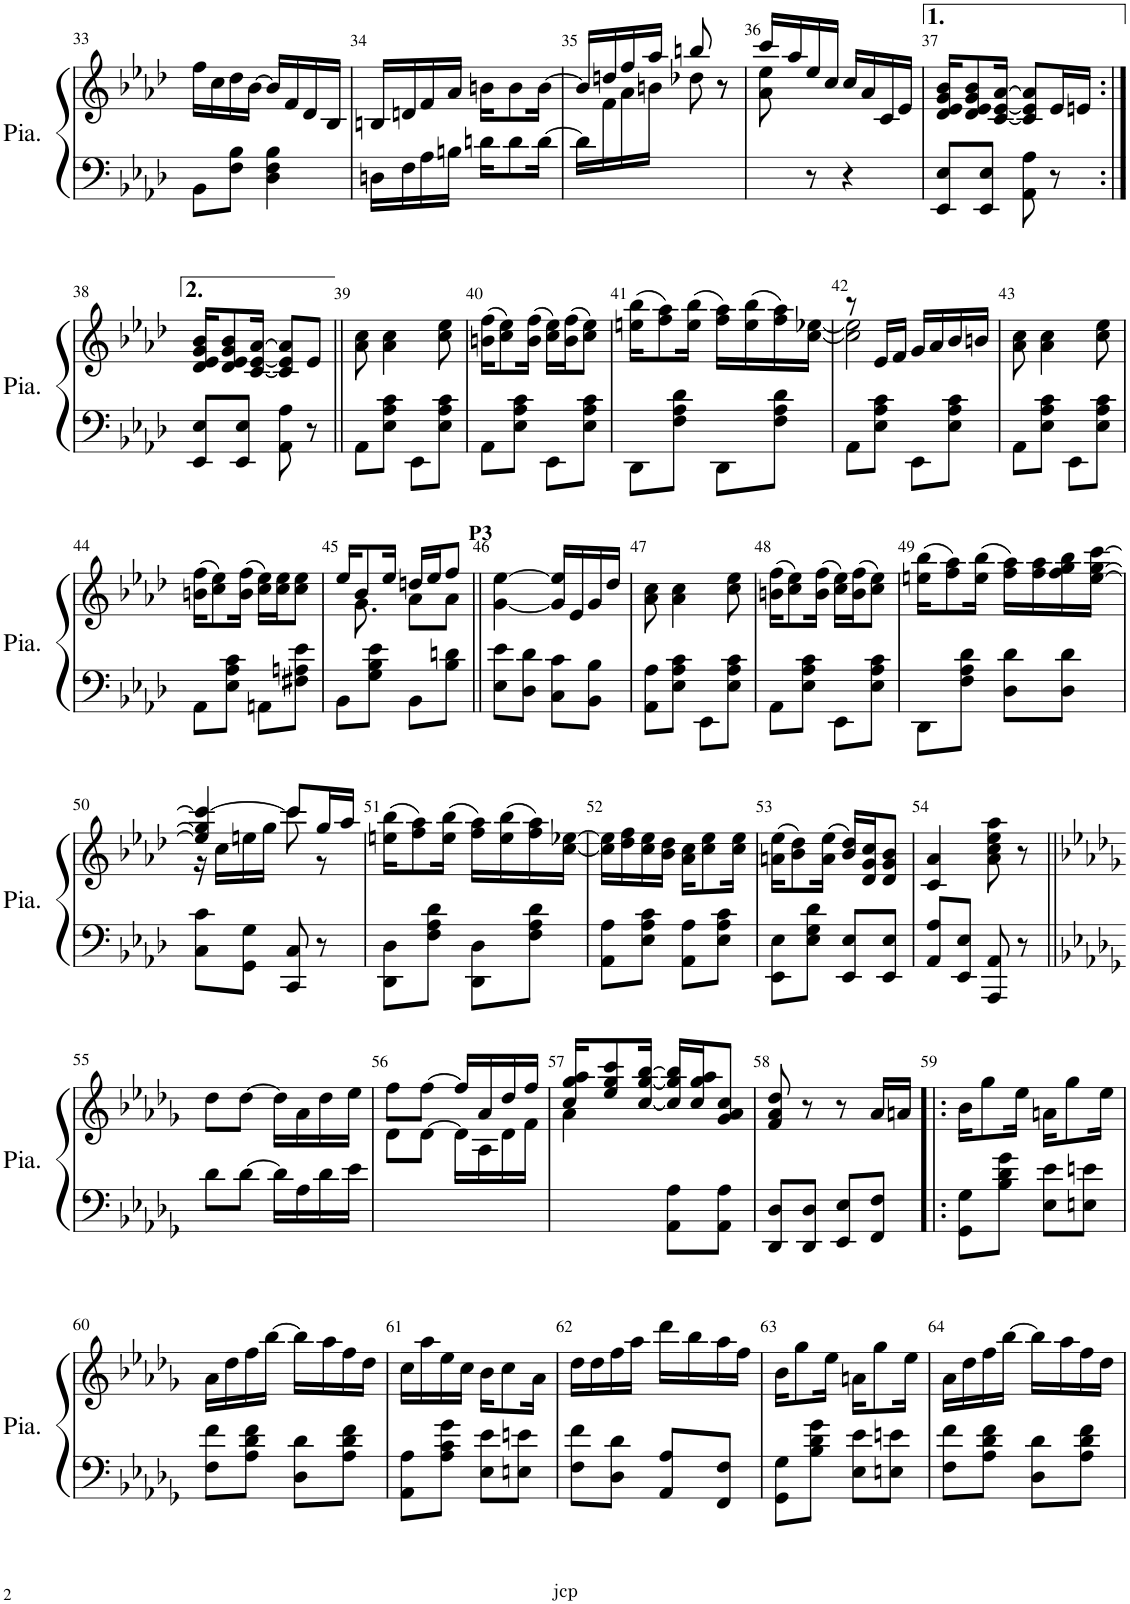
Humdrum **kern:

**kern	**kern
*part1	*part1
*staff2	*staff1
*I"Piano	*
*I'Pia.	*
!!LO:PB:g=z
*clefF4	*clefG2
*k[b-e-a-d-]	*k[b-e-a-d-]
*M2/4	*M2/4
=33	=33
8BB-\L	16ff\LL
.	16cc\
8F\ 8B-\J	16dd-\
.	[16b-\JJ
4D-\ 4F\ 4B-\	16b-/LL]
.	16f/
.	16d-/
.	16B-/JJ
=34	=34
16Dn\LL	16Bn/LL
16F\	16dn/
16A-\	16f/
16Bn\JJ	16a-/JJ
16dn\KL	16bn\KL
8d\	8b\
[16d\Jk	[16b\Jk
=35	=35
*	*^
16d\LL]	16b/LL]	16ryy
16ryy	16ddn/	16f\
.	16ff/	16a-\
.	16aa-/JJ	16bn\JJ
.	8bbn/	8dd-X\
8r	8r	8ryy
=36	=36	=36
8ryy	16ccc/LL	8a-\ 8ee-\
.	16aa-/	.
8r	16ee-/	4.ryy
.	16cc/JJ	.
4r	16cc/LL	.
.	16a-/	.
.	16c/	.
.	16e-/JJ	.
*	*v	*v
=37	=37
8EE-/ 8E-/L	16d-/ 16e-/ 16g/ 16b-/KL
.	8d-/ 8e-/ 8g/ 8b-/
8EE-/ 8E-/J	.
.	[16c/ [16e-/ [16a-/Jk
8AA-\ 8A-\	8c/] 8e-/] 8a-/]L
8r	16e-/L
.	16en/JJ
!!LO:LB:g=z
=38:|!	=38:|!
8EE-/ 8E-/L	16d-/ 16e-/ 16g/ 16b-/KL
.	8d-/ 8e-/ 8g/ 8b-/
8EE-/ 8E-/J	.
.	[16c/ [16e-/ [16a-/Jk
8AA-\ 8A-\	8c/] 8e-/] 8a-/]L
8r	8e-/J
=39||	=39||
8AA-\L	8a-\ 8cc\
8E-\ 8A-\ 8c\J	4a-\ 4cc\
8EE-\L	.
8E-\ 8A-\ 8c\J	8cc\ 8ee-\
=40	=40
8AA-\L	(16bn\ 16ff\KL
.	8cc\ 8ee-\)
8E-\ 8A-\ 8c\J	.
.	(16b\ 16ff\Jk
8EE-\L	16cc\ 16ee-\LL)
.	(16b\ 16ff\J
8E-\ 8A-\ 8c\J	8cc\ 8ee-\J)
=41	=41
8DD-\L	(16een\ 16bb-\KL
.	8ff\ 8aa-\)
8F\ 8A-\ 8d-\J	.
.	(16ee\ 16bb-\Jk
8DD-\L	16ff\ 16aa-\LL)
.	(16ee\ 16bb-\
8F\ 8A-\ 8d-\J	16ff\ 16aa-\)
.	[16cc\ [16ee-X\JJ
=42	=42
*	*^
8AA-\L	8r	2cc\] 2ee-\]
8E-\ 8A-\ 8c\J	16e-/LL	.
.	16f/JJ	.
8EE-\L	16g/LL	.
.	16a-/	.
8E-\ 8A-\ 8c\J	16b-/	.
.	16bn/JJ	.
*	*v	*v
=43	=43
8AA-\L	8a-\ 8cc\
8E-\ 8A-\ 8c\J	4a-\ 4cc\
8EE-\L	.
8E-\ 8A-\ 8c\J	8cc\ 8ee-\
!!LO:LB:g=z
=44	=44
8AA-\L	(16bn\ 16ff\KL
.	8cc\ 8ee-\)
8E-\ 8A-\ 8c\J	.
.	(16b\ 16ff\Jk
8AAn\L	16cc\ 16ee-\LL)
.	16cc\ 16ee-\J
8F#X\ 8An\ 8e-\J	8cc\ 8ee-\J
=45	=45
*	*^
8BB-\L	16ee-/KL	16ryy
.	8b-/	8.g\
8G\ 8B-\ 8e-\J	.	.
.	16ee-/Jk	.
8BB-\L	16ddn/LL	8a-\L
.	16ee-/J	.
8B-\ 8dn\J	8ff/J	8a-\J
=46||	=46||	=46||
!	!LO:TX:a:B:t=P3	!
*	*v	*v
8E-\ 8e-\L	[4g\ [4ee-\
8D-\ 8d-\J	.
8C\ 8c\L	16g/] 16ee-/]LL
.	16e-/
8BB-\ 8B-\J	16g/
.	16dd-/JJ
=47	=47
8AA-\ 8A-\L	8a-\ 8cc\
8E-\ 8A-\ 8c\J	4a-\ 4cc\
8EE-\L	.
8E-\ 8A-\ 8c\J	8cc\ 8ee-\
=48	=48
8AA-\L	(16bn\ 16ff\KL
.	8cc\ 8ee-\)
8E-\ 8A-\ 8c\J	.
.	(16b\ 16ff\Jk
8EE-\L	16cc\ 16ee-\LL)
.	(16b\ 16ff\J
8E-\ 8A-\ 8c\J	8cc\ 8ee-\J)
=49	=49
8DD-\L	(16een\ 16bb-\KL
.	8ff\ 8aa-\)
8F\ 8A-\ 8d-\J	.
.	(16ee\ 16bb-\Jk
8D-\ 8d-\L	16ff\ 16aa-\LL)
.	16ff\ 16aa-\
8D-\ 8d-\J	16ff\ 16gg\ 16bb-\
.	[16ee\ [16gg\ [16ccc\JJ
!!LO:LB:g=z
=50	=50
*	*^
8C\ 8c\L	4ee/] 4gg/] 4ccc/_	16r
.	.	16cc\LL
8GG\ 8G\J	.	16een\
.	.	16gg\JJ
8CC/ 8C/	8ccc/L]	8ccc\
8r	16gg/L	8r
.	16aa-/JJ	.
*	*v	*v
=51	=51
8DD-\ 8D-\L	(16een\ 16bb-\KL
.	8ff\ 8aa-\)
8F\ 8A-\ 8d-\J	.
.	(16ee\ 16bb-\Jk
8DD-\ 8D-\L	16ff\ 16aa-\LL)
.	(16ee\ 16bb-\
8F\ 8A-\ 8d-\J	16ff\ 16aa-\)
.	[16cc\ [16ee-X\JJ
=52	=52
8AA-\ 8A-\L	16cc\] 16ee-\]LL
.	16dd-\ 16ff\
8E-\ 8A-\ 8c\J	16cc\ 16ee-\
.	16b-\ 16dd-\JJ
8AA-\ 8A-\L	16a-\ 16cc\KL
.	8cc\ 8ee-\
8E-\ 8A-\ 8c\J	.
.	16cc\ 16ee-\Jk
=53	=53
8EE-\ 8E-\L	(16an\ 16ee-\KL
.	8b-\ 8dd-\)
8E-\ 8G\ 8d-\J	.
.	(16a\ 16ee-\Jk
8EE-/ 8E-/L	16b-/ 16dd-/LL)
.	16d-/ 16g/ 16cc/J
8EE-/ 8E-/J	8d-/ 8g/ 8b-/J
=54	=54
8AA-/ 8A-/L	4c/ 4a-/
8EE-/ 8E-/J	.
8AAA-/ 8AA-/	8a-\ 8cc\ 8ee-\ 8aa-\
8r	8r
!!LO:LB:g=z
=55||	=55||
*k[b-e-a-d-g-]	*k[b-e-a-d-g-]
8d-\L	8dd-\L
[8d-\J	[8dd-\J
16d-\LL]	16dd-\LL]
16A-\	16a-\
16d-\	16dd-\
16e-\JJ	16ee-\JJ
=56	=56
*	*^
2ryy	8ff\L	8d-\L
.	[8ff\J	[8d-\J
.	16ff/LL]	16d-\LL]
.	16a-/	16A-\
.	16dd-/	16d-\
.	16ff/JJ	16f\JJ
=57	=57	=57
4ryy	16cc/ 16gg-/ 16aa-/KL	4a-\
.	8ee-/ 8gg-/ 8ccc/	.
.	[16cc/ [16gg-/ [16bb-/Jk	.
8AA-\ 8A-\L	16cc/] 16gg-/] 16bb-/]LL	4ryy
.	16cc/ 16gg-/ 16aa-/J	.
8AA-\ 8A-\J	8g-/ 8a-/ 8cc/J	.
*	*v	*v
=58	=58
8DD-/ 8D-/L	8f/ 8a-/ 8dd-/
8DD-/ 8D-/J	8r
8EE-/ 8E-/L	8r
8FF/ 8F/J	16a-/LL
.	16an/JJ
=59!|:	=59!|:
8GG-\ 8G-\L	16b-\KL
.	8gg-\
8B-\ 8d-\ 8g-\J	.
.	16ee-\Jk
8E-\ 8e-\L	16an\KL
.	8gg-\
8En\ 8en\J	.
.	16ee-\Jk
!!LO:LB:g=z
=60	=60
8F\ 8f\L	16a-\LL
.	16dd-\
8A-\ 8d-\ 8f\J	16ff\
.	[16bb-\JJ
8D-\ 8d-\L	16bb-\LL]
.	16aa-\
8A-\ 8d-\ 8f\J	16ff\
.	16dd-\JJ
=61	=61
8AA-\ 8A-\L	16cc\LL
.	16aa-\
8A-\ 8c\ 8g-\J	16ee-\
.	16cc\JJ
8E-\ 8e-\L	16b-\KL
.	8cc\
8En\ 8en\J	.
.	16a-\Jk
=62	=62
8F\ 8f\L	16dd-\LL
.	16dd-\
8D-\ 8d-\J	16ff\
.	16aa-\JJ
8AA-/ 8A-/L	16ddd-\LL
.	16bb-\
8FF/ 8F/J	16aa-\
.	16ff\JJ
=63	=63
8GG-\ 8G-\L	16b-\KL
.	8gg-\
8B-\ 8d-\ 8g-\J	.
.	16ee-\Jk
8E-\ 8e-\L	16an\KL
.	8gg-\
8En\ 8en\J	.
.	16ee-\Jk
=64	=64
8F\ 8f\L	16a-\LL
.	16dd-\
8A-\ 8d-\ 8f\J	16ff\
.	[16bb-\JJ
8D-\ 8d-\L	16bb-\LL]
.	16aa-\
8A-\ 8d-\ 8f\J	16ff\
.	16dd-\JJ
=	=
*-	*-
